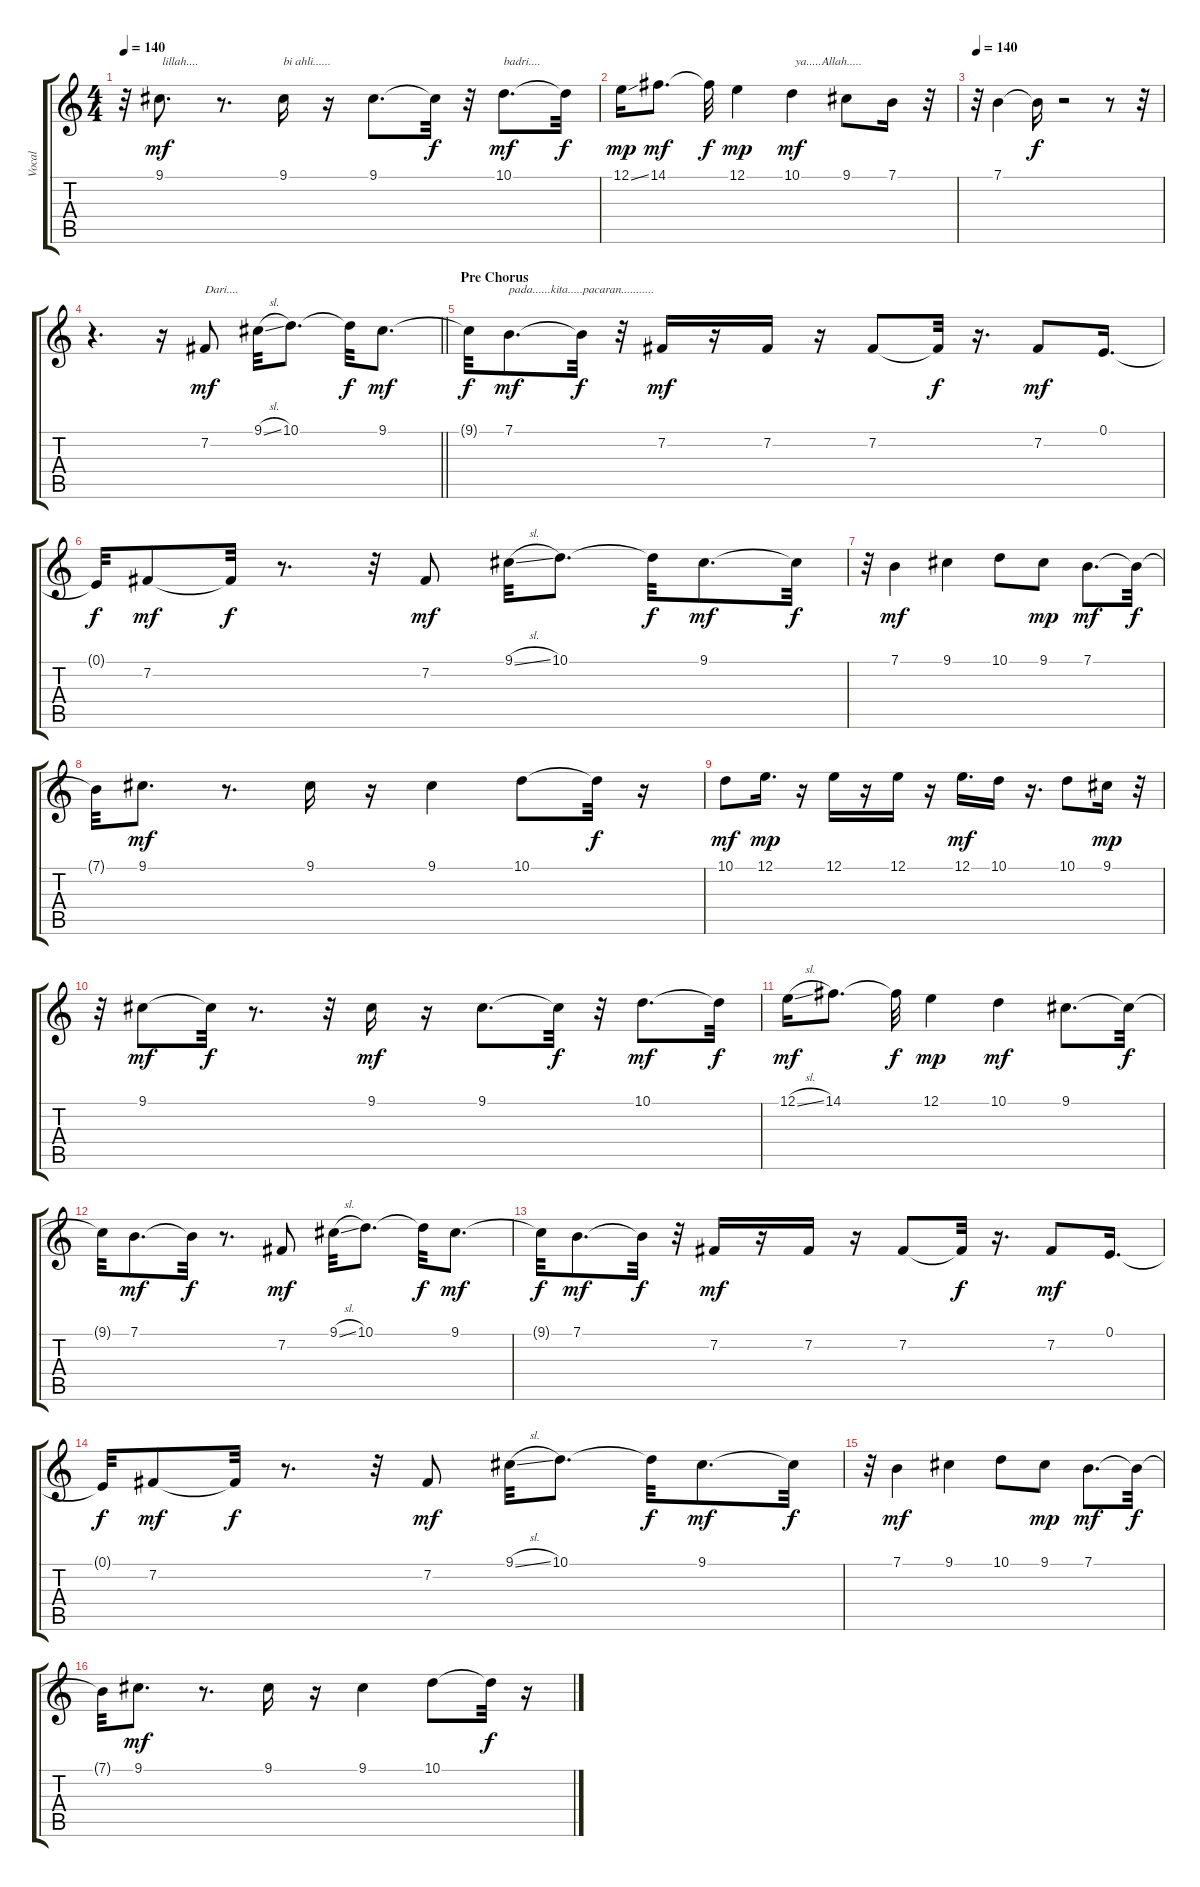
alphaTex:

\track ("Vocal" "Vocal") {instrument violin}
\staff {score tabs}
\tuning (E4 B3 G3 D3 A2 E2) {hide}
\ts (4 4)
\tempo 140
\clef g2
\ks c
r.32{dy mf} 9.1.8{d txt " lillah...."} r.8{d} 9.1.16{txt "bi ahli......"} r.16 9.1.8{d} 9.1{t}.32{dy f} r.32 10.1.8{d txt "badri...." dy mf} 10.1{t}.32{dy f} |
12.1{ss}.16{dy mp} 14.1.8{d dy mf} 14.1{t}.32{dy f} 12.1.4{dy mp} 10.1.4{txt " ya.....Allah....." dy mf} 9.1.8 7.1.16 r.32 |
\tempo 140
r.32 7.1.4 7.1{t}.16{dy f} r.2 r.8 r.32 |
\barLineRight lightlight
r.4{d} r.16 7.2.8{txt "Dari...." dy mf} 9.1{sl}.32 10.1.8{d} 10.1{t}.32{dy f} 9.1.8{d dy mf} |
\section ("" "Pre Chorus")
9.1{t}.32{dy f} 7.1.8{d txt "pada......kita.....pacaran..........." dy mf} 7.1{t}.32{dy f} r.32 7.2.16{dy mf} r.16 7.2.16 r.16 7.2.8 7.2{t}.32{dy f} r.16{d} 7.2.8{dy mf} 0.1.16{d} |
0.1{t}.32{dy f} 7.2.8{dy mf} 7.2{t}.32{dy f} r.8{d} r.32 7.2.8{dy mf} 9.1{sl}.32 10.1.8{d} 10.1{t}.32{dy f} 9.1.8{d dy mf} 9.1{t}.32{dy f} |
r.32 7.1.4{dy mf} 9.1.4 10.1.8 9.1.8{dy mp} 7.1.8{d dy mf} 7.1{t}.32{dy f} |
7.1{t}.32 9.1.8{d dy mf} r.8{d} 9.1.16 r.16 9.1.4 10.1.8 10.1{t}.32{dy f} r.16 |
10.1.8{dy mf} 12.1.16{d dy mp} r.16 12.1.16 r.16 12.1.16 r.16 12.1.16{d dy mf} 10.1.16 r.16{d} 10.1.8 9.1.16{dy mp} r.32 |
r.32 9.1.8{dy mf} 9.1{t}.32{dy f} r.8{d} r.32 9.1.16{dy mf} r.16 9.1.8{d} 9.1{t}.32{dy f} r.32 10.1.8{d dy mf} 10.1{t}.32{dy f} |
12.1{sl}.16{dy mf} 14.1.8{d} 14.1{t}.32{dy f} 12.1.4{dy mp} 10.1.4{dy mf} 9.1.8{d} 9.1{t}.32{dy f} |
9.1{t}.32 7.1.8{d dy mf} 7.1{t}.32{dy f} r.8{d} 7.2.8{dy mf} 9.1{sl}.32 10.1.8{d} 10.1{t}.32{dy f} 9.1.8{d dy mf} |
9.1{t}.32{dy f} 7.1.8{d dy mf} 7.1{t}.32{dy f} r.32 7.2.16{dy mf} r.16 7.2.16 r.16 7.2.8 7.2{t}.32{dy f} r.16{d} 7.2.8{dy mf} 0.1.16{d} |
0.1{t}.32{dy f} 7.2.8{dy mf} 7.2{t}.32{dy f} r.8{d} r.32 7.2.8{dy mf} 9.1{sl}.32 10.1.8{d} 10.1{t}.32{dy f} 9.1.8{d dy mf} 9.1{t}.32{dy f} |
r.32 7.1.4{dy mf} 9.1.4 10.1.8 9.1.8{dy mp} 7.1.8{d dy mf} 7.1{t}.32{dy f} |
7.1{t}.32 9.1.8{d dy mf} r.8{d} 9.1.16 r.16 9.1.4 10.1.8 10.1{t}.32{dy f} r.16
